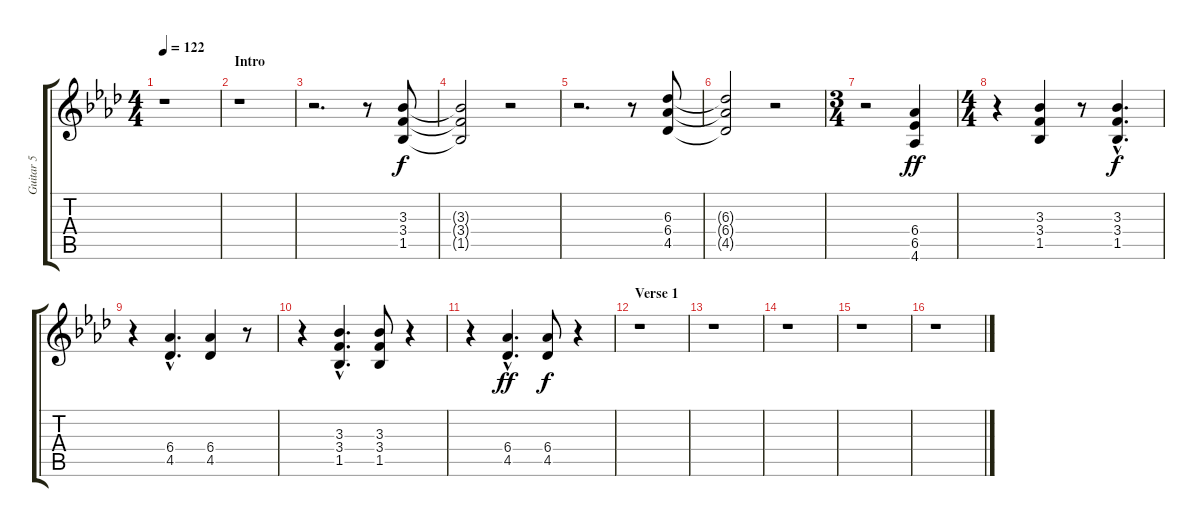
\track ("Guitar 5" "Guitar 5") {instrument overdrivenguitar}
\staff {score tabs}
\tuning (E4 B3 G3 D3 A2 E2) {hide}
\ts (4 4)
\tempo 122
\clef g2
\ks ab
r.1{dy f instrument overdrivenguitar} |
\section ("" "Intro")
r.1 |
r.2{d} r.8 (3.3 3.4 1.5).8 |
(3.3{t} 3.4{t} 1.5{t}).2 r.2 |
r.2{d} r.8 (6.3 6.4 4.5).8{balance 3} |
(6.3{t} 6.4{t} 4.5{t}).2 r.2 |
\ts (3 4)
r.2 (6.4 6.5 4.6).4{dy ff balance 12} |
\ts (4 4)
r.4 (3.3 3.4 1.5).4 r.8 (3.3{hac} 3.4{hac} 1.5{hac}).4{d dy f} |
r.4 (6.4{hac} 4.5{hac}).4{d} (6.4 4.5).4 r.8 |
r.4 (3.3{hac} 3.4{hac} 1.5{hac}).4{d} (3.3 3.4 1.5).8 r.4 |
r.4 (6.4{hac} 4.5{hac}).4{d dy ff} (6.4 4.5).8{dy f} r.4 |
\section ("" "Verse 1")
r.1 |
r.1 |
r.1 |
r.1 |
r.1
